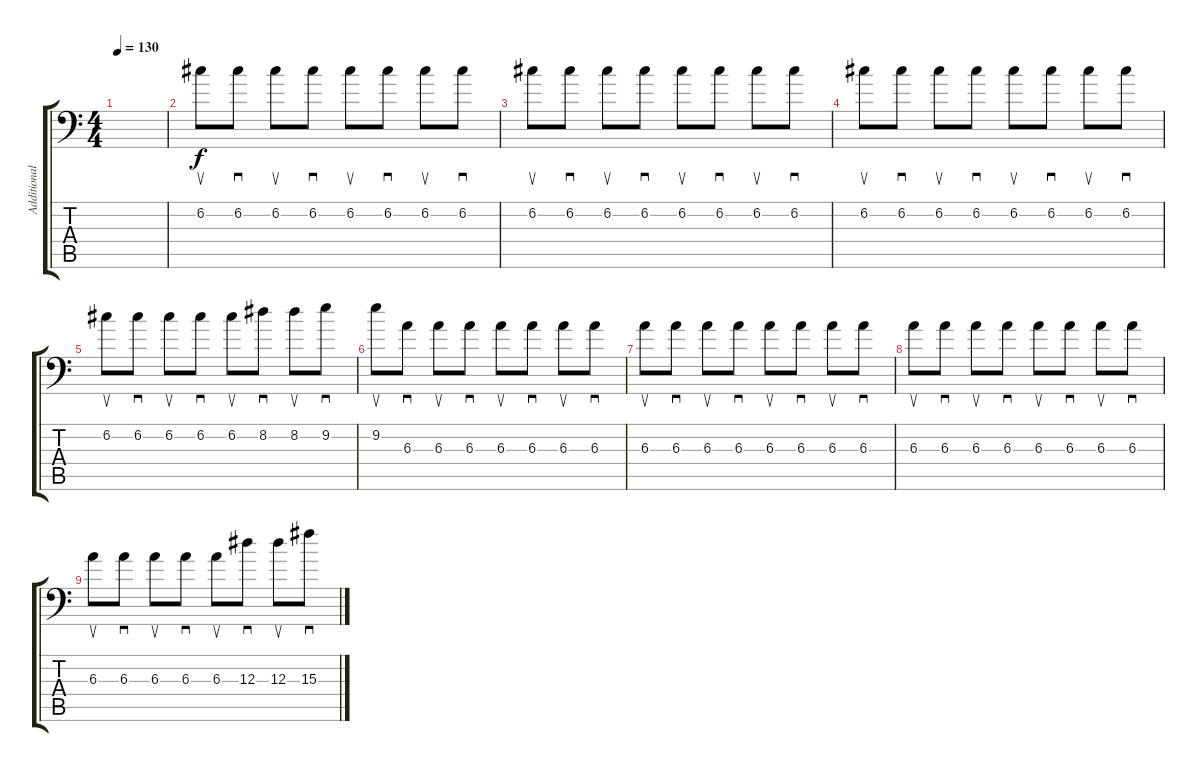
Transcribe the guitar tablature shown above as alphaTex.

\track ("Additional Guitar" "Additional") {instrument electricguitarclean}
\staff {score tabs}
\tuning (C4 G3 Eb3 Bb2 F2 Bb1) {hide}
\ts (4 4)
\tempo 130
\clef f4
\ks c
|
6.2.8{su instrument electricguitarclean} 6.2.8{sd} 6.2.8{su} 6.2.8{sd} 6.2.8{su} 6.2.8{sd} 6.2.8{su} 6.2.8{sd} |
6.2.8{su} 6.2.8{sd} 6.2.8{su} 6.2.8{sd} 6.2.8{su} 6.2.8{sd} 6.2.8{su} 6.2.8{sd} |
6.2.8{su} 6.2.8{sd} 6.2.8{su} 6.2.8{sd} 6.2.8{su} 6.2.8{sd} 6.2.8{su} 6.2.8{sd} |
6.2.8{su} 6.2.8{sd} 6.2.8{su} 6.2.8{sd} 6.2.8{su} 8.2.8{sd} 8.2.8{su} 9.2.8{sd} |
9.2.8{su} 6.3.8{sd} 6.3.8{su} 6.3.8{sd} 6.3.8{su} 6.3.8{sd} 6.3.8{su} 6.3.8{sd} |
6.3.8{su} 6.3.8{sd} 6.3.8{su} 6.3.8{sd} 6.3.8{su} 6.3.8{sd} 6.3.8{su} 6.3.8{sd} |
6.3.8{su} 6.3.8{sd} 6.3.8{su} 6.3.8{sd} 6.3.8{su} 6.3.8{sd} 6.3.8{su} 6.3.8{sd} |
6.3.8{su} 6.3.8{sd} 6.3.8{su} 6.3.8{sd} 6.3.8{su} 12.3.8{sd} 12.3.8{su} 15.3.8{sd}
